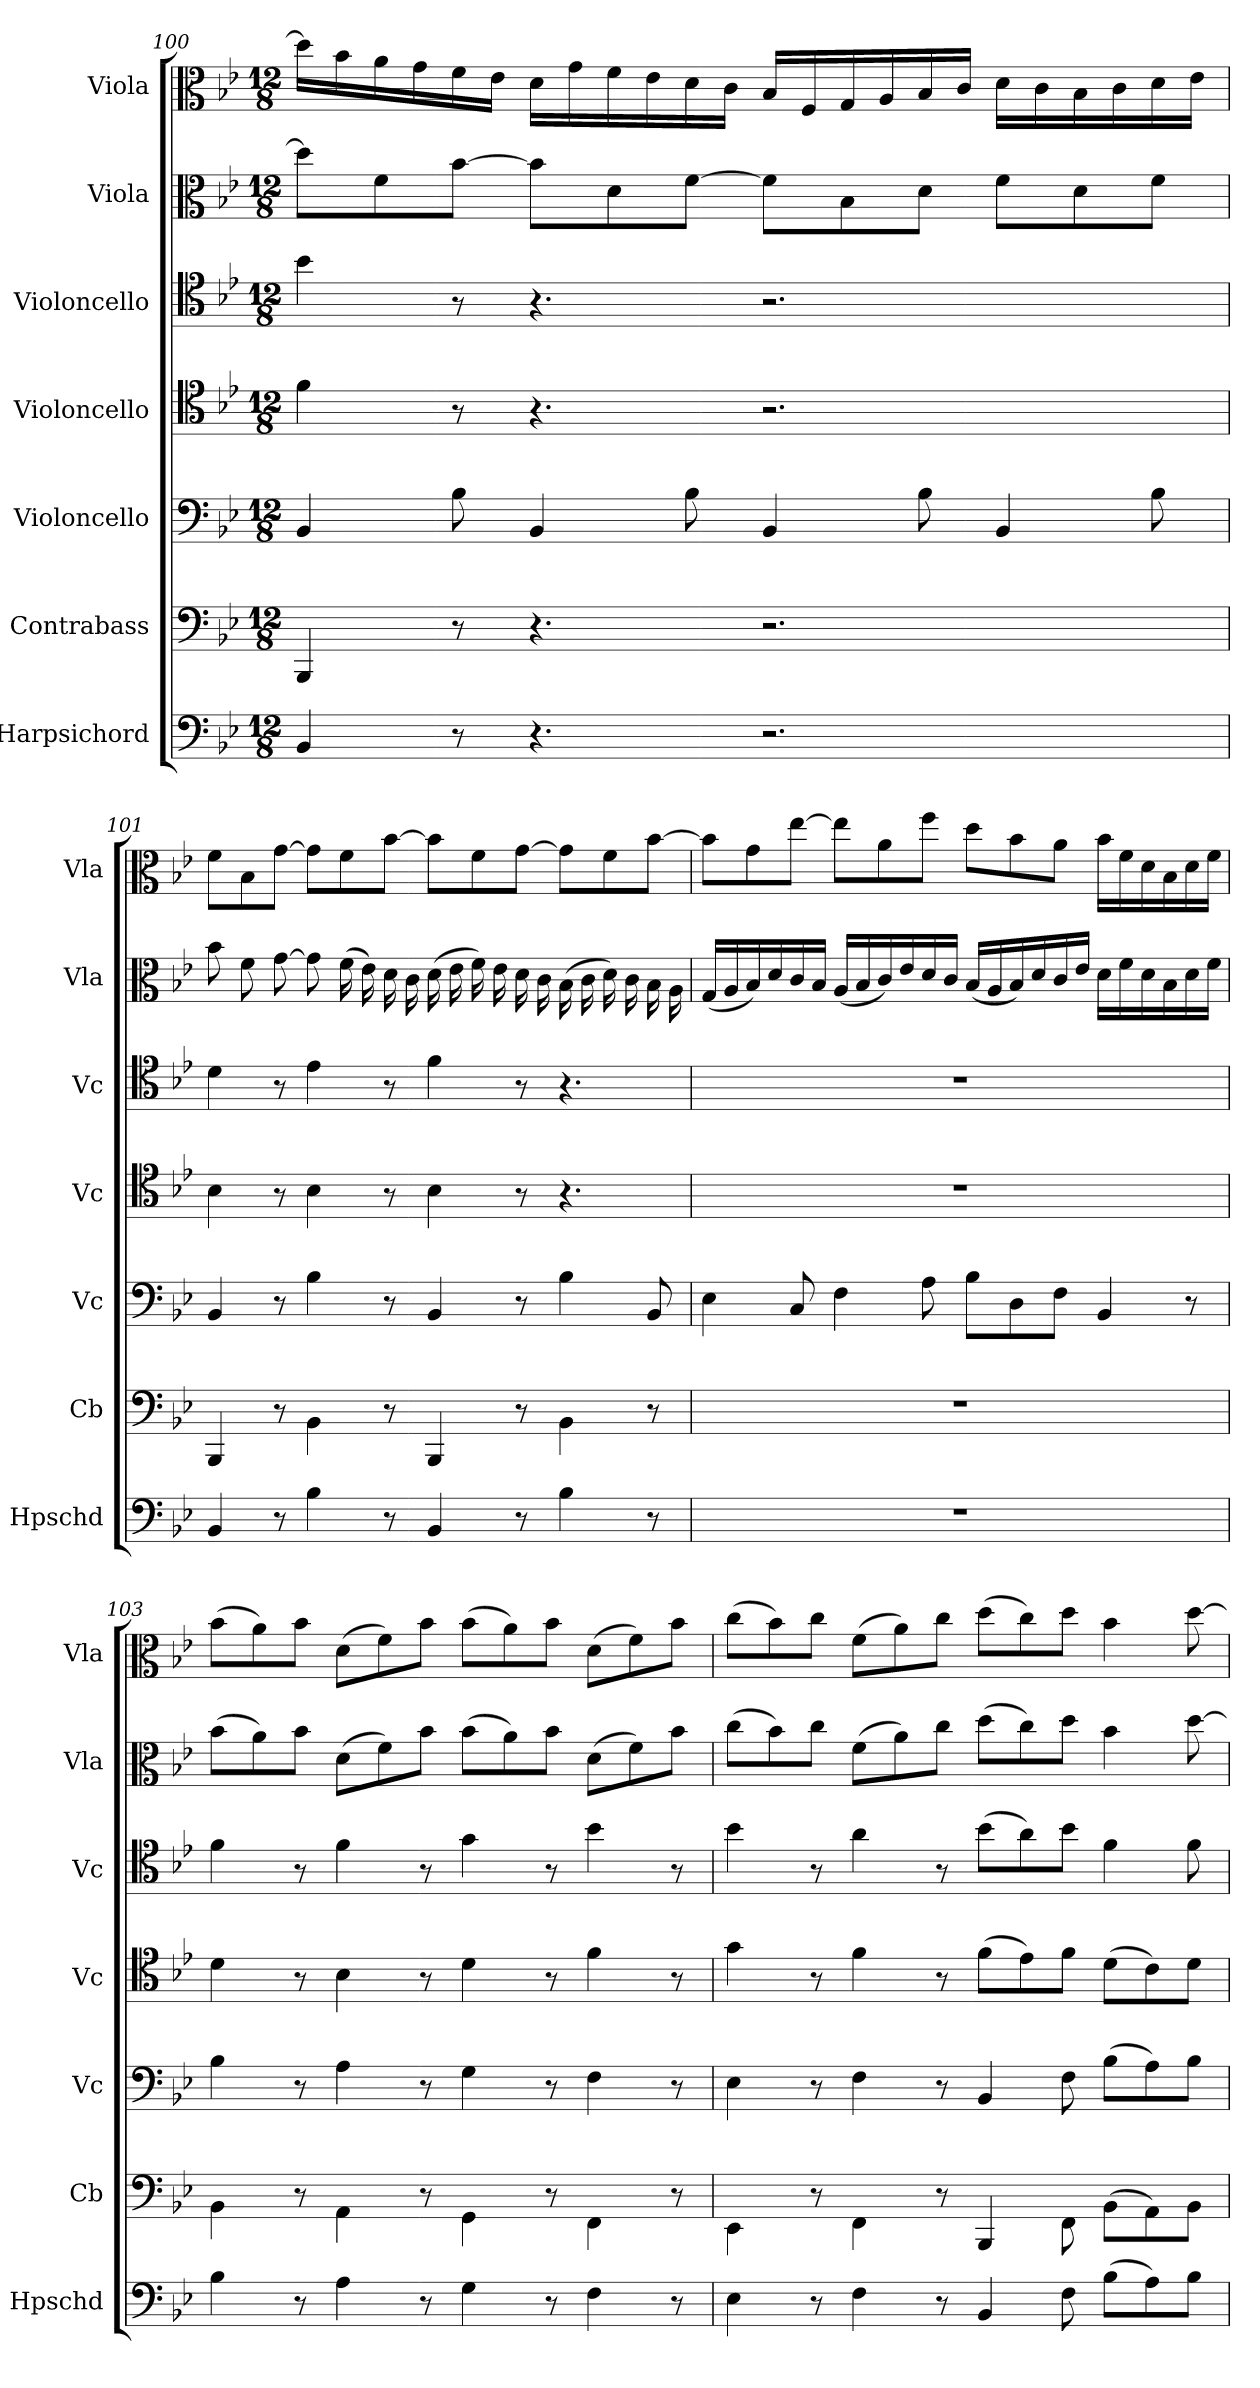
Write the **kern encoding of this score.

**kern	**kern	**kern	**kern	**kern	**kern	**kern
*part7	*part6	*part5	*part4	*part3	*part2	*part1
*staff7	*staff6	*staff5	*staff4	*staff3	*staff2	*staff1
*I"Harpsichord	*I"Contrabass	*I"Violoncello	*I"Violoncello	*I"Violoncello	*I"Viola	*I"Viola
*I'Hpschd	*I'Cb	*I'Vc	*I'Vc	*I'Vc	*I'Vla	*I'Vla
*clefF4	*clefF4	*clefF4	*clefC4	*clefC4	*clefC3	*clefC3
*	*ITrd7c12	*	*	*	*	*
*k[b-e-]	*k[b-e-]	*k[b-e-]	*k[b-e-]	*k[b-e-]	*k[b-e-]	*k[b-e-]
*B-:	*B-:	*B-:	*B-:	*B-:	*B-:	*B-:
*M12/8	*M12/8	*M12/8	*M12/8	*M12/8	*M12/8	*M12/8
=100	=100	=100	=100	=100	=100	=100
4BB-/	4BBBB-/	4BB-/	4f\	4b-\	8dd\L]	16dd\LL]
.	.	.	.	.	.	16b-\
.	.	.	.	.	8f\	16a\
.	.	.	.	.	.	16g\
8r	8r	8B-\	8r	8r	[8b-\J	16f\
.	.	.	.	.	.	16e-\JJ
4.r	4.r	4BB-/	4.r	4.r	8b-\L]	16d\LL
.	.	.	.	.	.	16g\
.	.	.	.	.	8d\	16f\
.	.	.	.	.	.	16e-\
.	.	8B-\	.	.	[8f\J	16d\
.	.	.	.	.	.	16c\JJ
2.r	2.r	4BB-/	2.r	2.r	8f\L]	16B-/LL
.	.	.	.	.	.	16F/
.	.	.	.	.	8B-\	16G/
.	.	.	.	.	.	16A/
.	.	8B-\	.	.	8d\J	16B-/
.	.	.	.	.	.	16c/JJ
.	.	4BB-/	.	.	8f\L	16d\LL
.	.	.	.	.	.	16c\
.	.	.	.	.	8d\	16B-\
.	.	.	.	.	.	16c\
.	.	8B-\	.	.	8f\J	16d\
.	.	.	.	.	.	16e-\JJ
=101	=101	=101	=101	=101	=101	=101
4BB-/	4BBBB-/	4BB-/	4B-\	4d\	8b-\	8f\L
.	.	.	.	.	8f\	8B-\
8r	8r	8r	8r	8r	[8g\	[8g\J
4B-\	4BBB-\	4B-\	4B-\	4e-\	8g\]	8g\L]
.	.	.	.	.	(16f\	8f\
.	.	.	.	.	16e-\)	.
8r	8r	8r	8r	8r	16d\	[8b-\J
.	.	.	.	.	16c\	.
4BB-/	4BBBB-/	4BB-/	4B-\	4f\	(16d\	8b-\L]
.	.	.	.	.	16e-\	.
.	.	.	.	.	16f\)	8f\
.	.	.	.	.	16e-\	.
8r	8r	8r	8r	8r	16d\	[8g\J
.	.	.	.	.	16c\	.
4B-\	4BBB-\	4B-\	4.r	4.r	(16B-\	8g\L]
.	.	.	.	.	16c\	.
.	.	.	.	.	16d\)	8f\
.	.	.	.	.	16c\	.
8r	8r	8BB-/	.	.	16B-\	[8b-\J
.	.	.	.	.	16A\	.
=102	=102	=102	=102	=102	=102	=102
1.r	1.r	4E-\	1.r	1.r	(16G/LL	8b-\L]
.	.	.	.	.	16A/	.
.	.	.	.	.	16B-/)	8g\
.	.	.	.	.	16d/	.
.	.	8C/	.	.	16c/	[8ee-\J
.	.	.	.	.	16B-/JJ	.
.	.	4F\	.	.	(16A/LL	8ee-\L]
.	.	.	.	.	16B-/	.
.	.	.	.	.	16c/)	8a\
.	.	.	.	.	16e-/	.
.	.	8A\	.	.	16d/	8ff\J
.	.	.	.	.	16c/JJ	.
.	.	8B-\L	.	.	(16B-/LL	8dd\L
.	.	.	.	.	16A/	.
.	.	8D\	.	.	16B-/)	8b-\
.	.	.	.	.	16d/	.
.	.	8F\J	.	.	16c/	8a\J
.	.	.	.	.	16e-/JJ	.
.	.	4BB-/	.	.	16d\LL	16b-\LL
.	.	.	.	.	16f\	16f\
.	.	.	.	.	16d\	16d\
.	.	.	.	.	16B-\	16B-\
.	.	8r	.	.	16d\	16d\
.	.	.	.	.	16f\JJ	16f\JJ
=103	=103	=103	=103	=103	=103	=103
4B-\	4BBB-\	4B-\	4d\	4f\	(8b-\L	(8b-\L
.	.	.	.	.	8a\)	8a\)
8r	8r	8r	8r	8r	8b-\J	8b-\J
4A\	4AAA\	4A\	4B-\	4f\	(8d\L	(8d\L
.	.	.	.	.	8f\)	8f\)
8r	8r	8r	8r	8r	8b-\J	8b-\J
4G\	4GGG\	4G\	4d\	4g\	(8b-\L	(8b-\L
.	.	.	.	.	8a\)	8a\)
8r	8r	8r	8r	8r	8b-\J	8b-\J
4F\	4FFF\	4F\	4f\	4b-\	(8d\L	(8d\L
.	.	.	.	.	8f\)	8f\)
8r	8r	8r	8r	8r	8b-\J	8b-\J
=104	=104	=104	=104	=104	=104	=104
4E-\	4EEE-\	4E-\	4g\	4b-\	(8cc\L	(8cc\L
.	.	.	.	.	8b-\)	8b-\)
8r	8r	8r	8r	8r	8cc\J	8cc\J
4F\	4FFF\	4F\	4f\	4a\	(8f\L	(8f\L
.	.	.	.	.	8a\)	8a\)
8r	8r	8r	8r	8r	8cc\J	8cc\J
4BB-/	4BBBB-/	4BB-/	(8f\L	(8b-\L	(8dd\L	(8dd\L
.	.	.	8e-\)	8a\)	8cc\)	8cc\)
8F\	8FFF\	8F\	8f\J	8b-\J	8dd\J	8dd\J
(8B-\L	(8BBB-\L	(8B-\L	(8d\L	4f\	4b-\	4b-\
8A\)	8AAA\)	8A\)	8c\)	.	.	.
8B-\J	8BBB-\J	8B-\J	8d\J	8f\	[8dd\	[8dd\
=	=	=	=	=	=	=
*-	*-	*-	*-	*-	*-	*-
